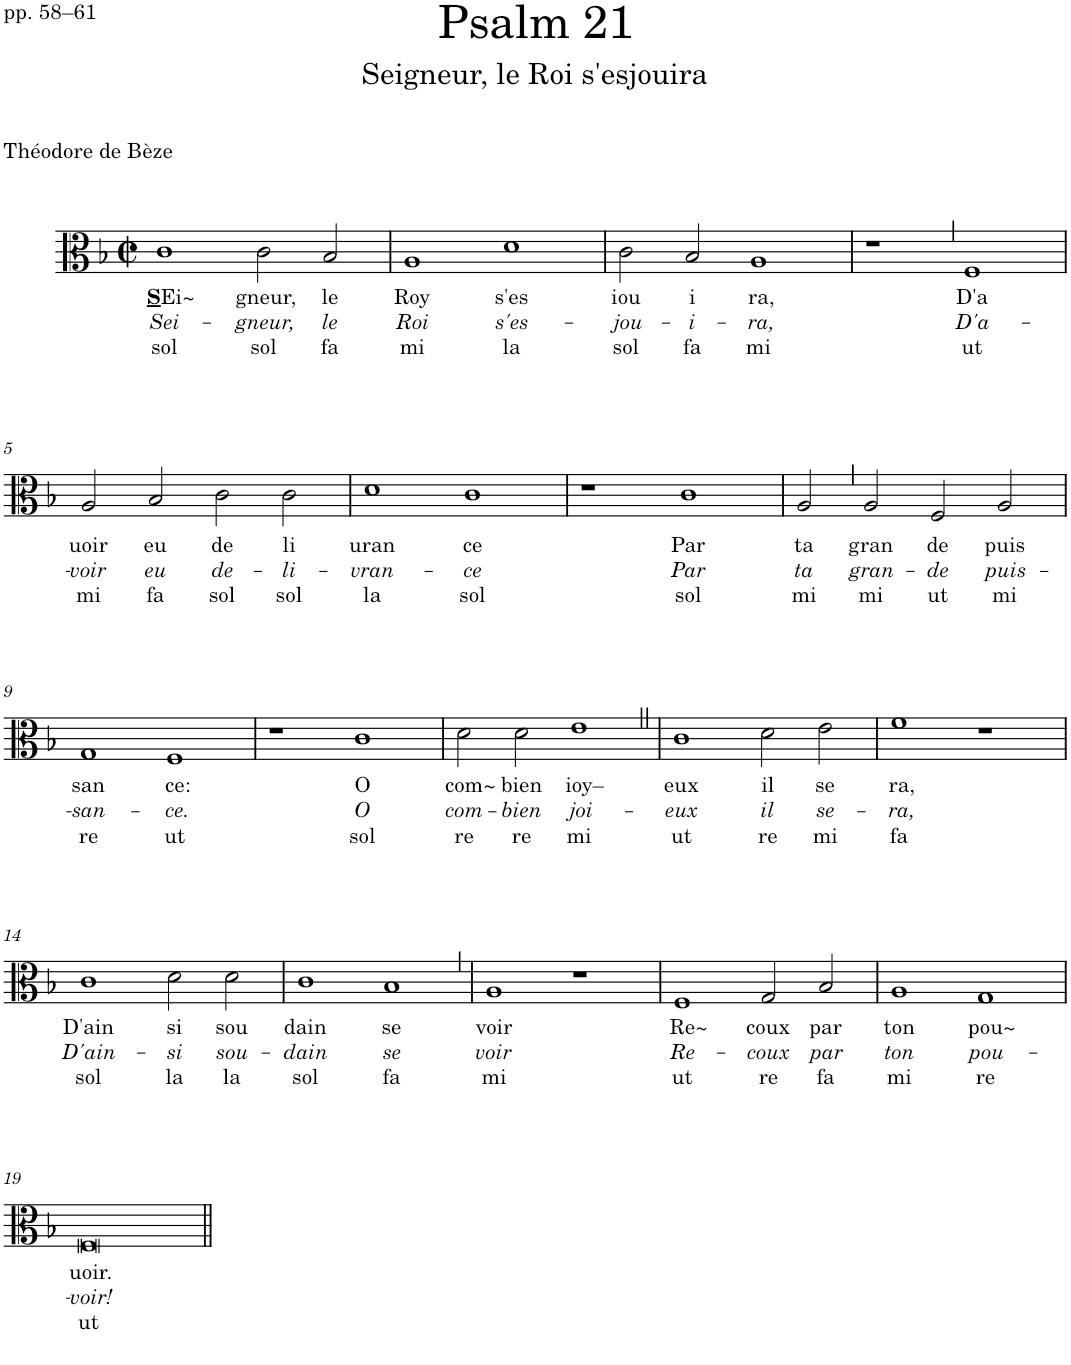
**kern	**text	**text	**text
*part1	*part1	*part1	*part1
*staff1	*staff1	*staff1	*staff1
*I"Voice	*	*	*
*I'Vo.	*	*	*
*clefC3	*	*	*
*k[b-]	*	*	*
*M4/2	*	*	*
*met(c|)	*	*	*
=1	=1	=1	=1
!	!LO:LY:b	!LO:LY:b	!LO:LY:b
1c	S Ei~	Sei-	sol
!	!LO:LY:b	!LO:LY:b	!LO:LY:b
2c\	gneur,	-gneur,	sol
!	!LO:LY:b	!LO:LY:b	!LO:LY:b
2B-/	le	le	fa
=2	=2	=2	=2
!	!LO:LY:b	!LO:LY:b	!LO:LY:b
1A	Roy	Roi	mi
!	!LO:LY:b	!LO:LY:b	!LO:LY:b
1d	s'es	s'es-	la
=3	=3	=3	=3
!	!LO:LY:b	!LO:LY:b	!LO:LY:b
2c\	iou	-jou-	sol
!	!LO:LY:b	!LO:LY:b	!LO:LY:b
2B-/	i	-i-	fa
!	!LO:LY:b	!LO:LY:b	!LO:LY:b
1A	ra,	-ra,	mi
=4	=4	=4	=4
1r	.	.	.
!	!LO:LY:b	!LO:LY:b	!LO:LY:b
1F	D'a	D'a-	ut
!!LO:LB:g=z
=5	=5	=5	=5
!	!LO:LY:b	!LO:LY:b	!LO:LY:b
2A/	uoir	-voir	mi
!	!LO:LY:b	!LO:LY:b	!LO:LY:b
2B-/	eu	eu	fa
!	!LO:LY:b	!LO:LY:b	!LO:LY:b
2c\	de	de-	sol
!	!LO:LY:b	!LO:LY:b	!LO:LY:b
2c\	li	-li-	sol
=6	=6	=6	=6
!	!LO:LY:b	!LO:LY:b	!LO:LY:b
1d	uran	-vran-	la
!	!LO:LY:b	!LO:LY:b	!LO:LY:b
1c	ce	-ce	sol
=7	=7	=7	=7
1r	.	.	.
!	!LO:LY:b	!LO:LY:b	!LO:LY:b
1c	Par	Par	sol
=8	=8	=8	=8
!	!LO:LY:b	!LO:LY:b	!LO:LY:b
2AZ/	ta	ta	mi
!	!LO:LY:b	!LO:LY:b	!LO:LY:b
2A/	gran	gran-	mi
!	!LO:LY:b	!LO:LY:b	!LO:LY:b
2F/	de	-de	ut
!	!LO:LY:b	!LO:LY:b	!LO:LY:b
2A/	puis	puis-	mi
!!LO:LB:g=z
=9	=9	=9	=9
!	!LO:LY:b	!LO:LY:b	!LO:LY:b
1G	san	-san-	re
!	!LO:LY:b	!LO:LY:b	!LO:LY:b
1F	ce:	-ce.	ut
=10	=10	=10	=10
1r	.	.	.
!	!LO:LY:b	!LO:LY:b	!LO:LY:b
1c	O	O	sol
=11	=11	=11	=11
!	!LO:LY:b	!LO:LY:b	!LO:LY:b
2d\	com~	com-	re
!	!LO:LY:b	!LO:LY:b	!LO:LY:b
2d\	bien	-bien	re
!	!LO:LY:b	!LO:LY:b	!LO:LY:b
1eZ	ioy–	joi-	mi
=12	=12	=12	=12
!	!LO:LY:b	!LO:LY:b	!LO:LY:b
1c	eux	-eux	ut
!	!LO:LY:b	!LO:LY:b	!LO:LY:b
2d\	il	il	re
!	!LO:LY:b	!LO:LY:b	!LO:LY:b
2e\	se	se-	mi
=13	=13	=13	=13
!	!LO:LY:b	!LO:LY:b	!LO:LY:b
1f	ra,	-ra,	fa
1r	.	.	.
!!LO:LB:g=z
=14	=14	=14	=14
!	!LO:LY:b	!LO:LY:b	!LO:LY:b
1c	D'ain	D'ain-	sol
!	!LO:LY:b	!LO:LY:b	!LO:LY:b
2d\	si	-si	la
!	!LO:LY:b	!LO:LY:b	!LO:LY:b
2d\	sou	sou-	la
=15	=15	=15	=15
!	!LO:LY:b	!LO:LY:b	!LO:LY:b
1c	dain	-dain	sol
!	!LO:LY:b	!LO:LY:b	!LO:LY:b
1B-Z	se	se	fa
=16	=16	=16	=16
!	!LO:LY:b	!LO:LY:b	!LO:LY:b
1A	voir	voir	mi
1r	.	.	.
=17	=17	=17	=17
!	!LO:LY:b	!LO:LY:b	!LO:LY:b
1F	Re~	Re-	ut
!	!LO:LY:b	!LO:LY:b	!LO:LY:b
2G/	coux	-coux	re
!	!LO:LY:b	!LO:LY:b	!LO:LY:b
2B-/	par	par	fa
=18	=18	=18	=18
!	!LO:LY:b	!LO:LY:b	!LO:LY:b
1A	ton	ton	mi
!	!LO:LY:b	!LO:LY:b	!LO:LY:b
1G	pou~	pou-	re
!!LO:LB:g=z
=19	=19	=19	=19
!	!LO:LY:b	!LO:LY:b	!LO:LY:b
0F	uoir.	-voir!	ut
=||	=||	=||	=||
*-	*-	*-	*-
